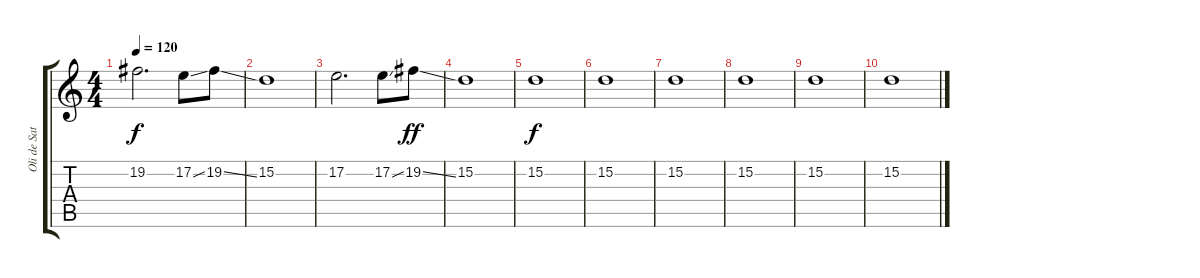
\track ("Oli de Sat" "Oli de Sat") {instrument pad2warm}
\staff {score tabs}
\tuning (E4 B3 G3 D3 A2 E2) {hide}
\ts (4 4)
\tempo 120
\clef g2
\ks c
19.2.2{d dy f} 17.2{ss}.8 19.2{ss}.8 |
15.2.1 |
17.2.2{d} 17.2{ss}.8 19.2{ss}.8{dy ff} |
15.2.1 |
15.2.1{dy f} |
15.2.1 |
15.2.1 |
15.2.1 |
15.2.1 |
15.2.1
